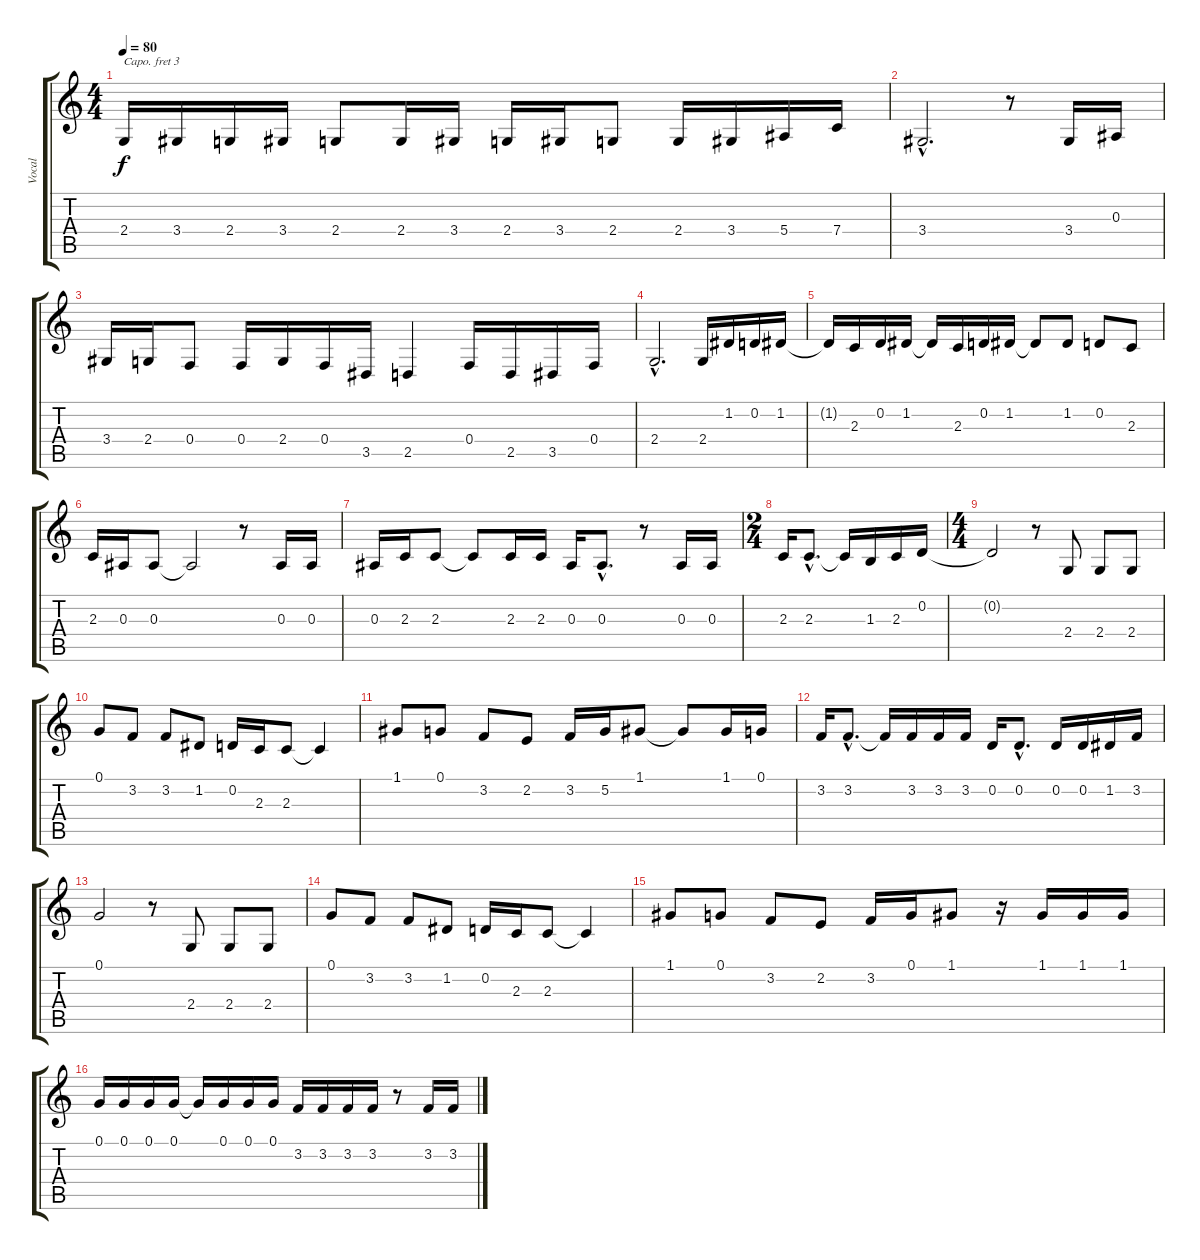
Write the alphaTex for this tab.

\track ("Vocal" "Vocal") {instrument voiceoohs}
\staff {score tabs}
\capo 3
\tuning (E4 B3 G3 D3 A2 E2) {hide}
\ts (4 4)
\tempo 80
\clef g2
\ks c
2.4.16{dy f} 3.4.16 2.4.16 3.4.16 2.4.8 2.4.16 3.4.16 2.4.16 3.4.16 2.4.8 2.4.16 3.4.16 5.4.16 7.4.16 |
3.4{hac}.2{d} r.8 3.4.16 0.3.16 |
3.4.16 2.4.16 0.4.8 0.4.16 2.4.16 0.4.16 3.5.16 2.5.4 0.4.16 2.5.16 3.5.16 0.4.16 |
2.4{hac}.2{d} 2.4.16 1.2.16 0.2.16 1.2.16 |
1.2{t}.16 2.3.16 0.2.16 1.2.16 1.2{t}.16 2.3.16 0.2.16 1.2.16 1.2{t}.8 1.2.8 0.2.8 2.3.8 |
2.3.16 0.3.16 0.3.8 0.3{t}.2 r.8 0.3.16 0.3.16 |
0.3.16 2.3.16 2.3.8 2.3{t}.8 2.3.16 2.3.16 0.3.16 0.3{hac}.8{d} r.8 0.3.16 0.3.16 |
\ts (2 4)
2.3.16 2.3{hac}.8{d} 2.3{t}.16 1.3.16 2.3.16 0.2.16 |
\ts (4 4)
0.2{t}.2 r.8 2.4.8 2.4.8 2.4.8 |
0.1.8 3.2.8 3.2.8 1.2.8 0.2.16 2.3.16 2.3.8 2.3{t}.4 |
1.1.8 0.1.8 3.2.8 2.2.8 3.2.16 5.2.16 1.1.8 1.1{t}.8 1.1.16 0.1.16 |
3.2.16 3.2{hac}.8{d} 3.2{t}.16 3.2.16 3.2.16 3.2.16 0.2.16 0.2{hac}.8{d} 0.2.16 0.2.16 1.2.16 3.2.16 |
0.1.2 r.8 2.4.8 2.4.8 2.4.8 |
0.1.8 3.2.8 3.2.8 1.2.8 0.2.16 2.3.16 2.3.8 2.3{t}.4 |
1.1.8 0.1.8 3.2.8 2.2.8 3.2.16 0.1.16 1.1.8 r.16 1.1.16 1.1.16 1.1.16 |
0.1.16 0.1.16 0.1.16 0.1.16 0.1{t}.16 0.1.16 0.1.16 0.1.16 3.2.16 3.2.16 3.2.16 3.2.16 r.8 3.2.16 3.2.16
